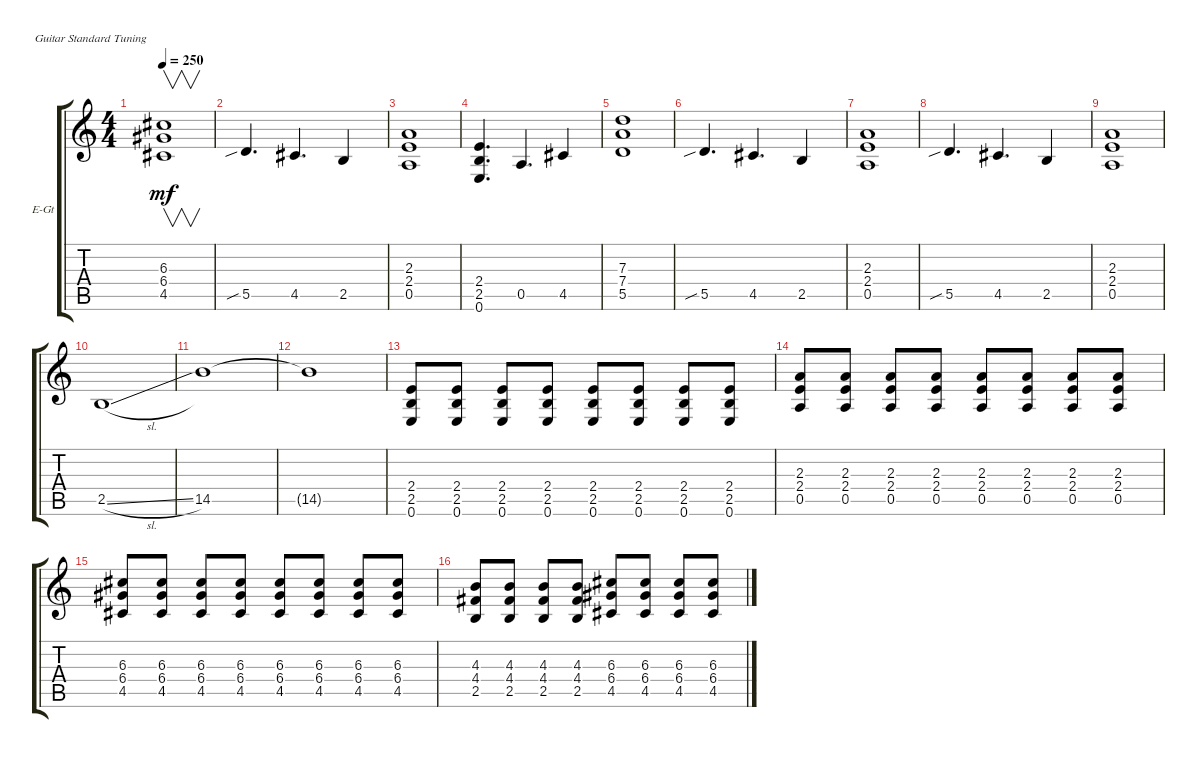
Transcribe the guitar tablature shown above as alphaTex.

\defaultSystemsLayout 4
\bracketExtendMode groupsimilarinstruments
\firstSystemTrackNameOrientation horizontal
\otherSystemsTrackNameOrientation horizontal
\track ("Magic girl" "E-Gt") {instrument distortionguitar}
\staff {score tabs}
\tuning (E4 B3 G3 D3 A2 E2)
\ts (4 4)
\tempo 250
\clef g2
\ks c
(4.5{t} 6.4{t} 6.3{t}).1{v dy mf} |
5.5{sib}.4{d} 4.5.4{d} 2.5.4 |
(0.5 2.4 2.3).1 |
(0.6 2.5 2.4).4{d} 0.5.4{d} 4.5.4 |
(5.5 7.4 7.3).1 |
5.5{sib}.4{d} 4.5.4{d} 2.5.4 |
(0.5 2.4 2.3).1 |
5.5{sib}.4{d} 4.5.4{d} 2.5.4 |
(0.5 2.3 2.4).1 |
2.5{sl}.1 |
14.5.1 |
14.5{t}.1 |
(0.6 2.5 2.4).8 (0.6 2.5 2.4).8 (0.6 2.5 2.4).8 (0.6 2.5 2.4).8 (0.6 2.5 2.4).8 (0.6 2.5 2.4).8 (0.6 2.5 2.4).8 (0.6 2.5 2.4).8 |
(0.5 2.4 2.3).8 (0.5 2.4 2.3).8 (0.5 2.4 2.3).8 (0.5 2.4 2.3).8 (0.5 2.4 2.3).8 (0.5 2.4 2.3).8 (0.5 2.4 2.3).8 (0.5 2.4 2.3).8 |
(4.5 6.3 6.4).8 (4.5 6.3 6.4).8 (4.5 6.3 6.4).8 (4.5 6.3 6.4).8 (4.5 6.3 6.4).8 (4.5 6.3 6.4).8 (4.5 6.3 6.4).8 (4.5 6.3 6.4).8 |
(2.5 4.3 4.4).8 (2.5 4.3 4.4).8 (2.5 4.3 4.4).8 (2.5 4.3 4.4).8 (4.5 6.3 6.4).8 (4.5 6.3 6.4).8 (4.5 6.3 6.4).8 (4.5 6.3 6.4).8
